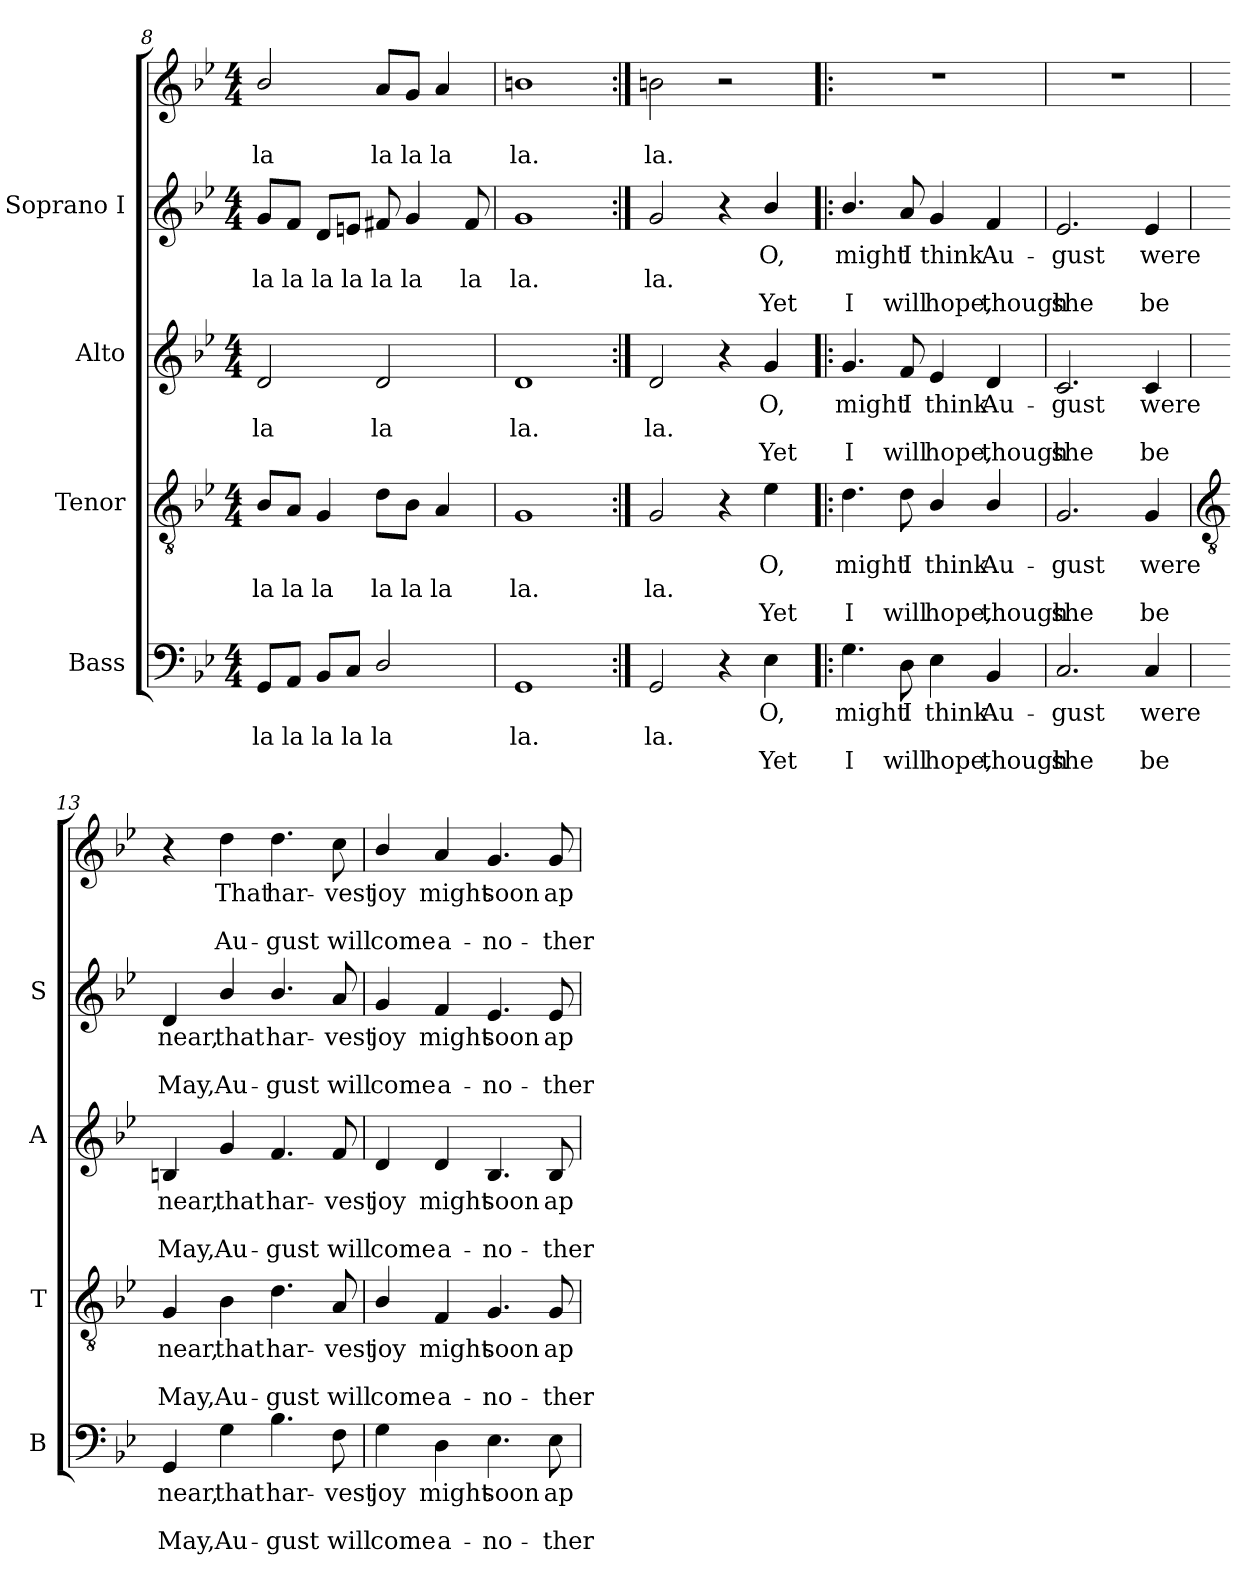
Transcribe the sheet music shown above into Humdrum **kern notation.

**kern	**text	**text	**text	**kern	**text	**text	**text	**kern	**text	**text	**text	**kern	**text	**text	**text	**kern	**text	**text	**text
*part4	*part4	*part4	*part4	*part3	*part3	*part3	*part3	*part2	*part2	*part2	*part2	*part1	*part1	*part1	*part1	*part1	*part1	*part1	*part1
*staff5	*staff5	*staff5	*staff5	*staff4	*staff4	*staff4	*staff4	*staff3	*staff3	*staff3	*staff3	*staff2	*staff2	*staff2	*staff2	*staff1	*staff1	*staff1	*staff1
*I"Bass	*	*	*	*I"Tenor	*	*	*	*I"Alto	*	*	*	*I"Soprano I	*	*	*	*	*	*	*
*I'B	*	*	*	*I'T	*	*	*	*I'A	*	*	*	*I'S	*	*	*	*	*	*	*
!!LO:LB:g=z
*clefF4	*	*	*	*clefGv2	*	*	*	*clefG2	*	*	*	*clefG2	*	*	*	*clefG2	*	*	*
*k[b-e-]	*	*	*	*k[b-e-]	*	*	*	*k[b-e-]	*	*	*	*k[b-e-]	*	*	*	*k[b-e-]	*	*	*
*B-:	*	*	*	*B-:	*	*	*	*B-:	*	*	*	*B-:	*	*	*	*B-:	*	*	*
*M4/4	*	*	*	*M4/4	*	*	*	*M4/4	*	*	*	*M4/4	*	*	*	*M4/4	*	*	*
=8	=8	=8	=8	=8	=8	=8	=8	=8	=8	=8	=8	=8	=8	=8	=8	=8	=8	=8	=8
!	!	!LO:LY:b	!	!	!	!LO:LY:b	!	!	!	!LO:LY:b	!	!	!	!LO:LY:b	!	!	!	!LO:LY:b	!
8GG/L	.	la	.	8B-/L	.	la	.	2d	.	la	.	8g/L	.	la	.	2b-/	.	la	.
!	!	!LO:LY:b	!	!	!	!LO:LY:b	!	!	!	!	!	!	!	!LO:LY:b	!	!	!	!	!
8AA/J	.	la	.	8A/J	.	la	.	.	.	.	.	8f/J	.	la	.	.	.	.	.
!	!	!LO:LY:b	!	!	!	!LO:LY:b	!	!	!	!	!	!	!	!LO:LY:b	!	!	!	!	!
8BB-/L	.	la	.	4G	.	la	.	.	.	.	.	8d/L	.	la	.	.	.	.	.
!	!	!LO:LY:b	!	!	!	!	!	!	!	!	!	!	!	!LO:LY:b	!	!	!	!	!
8C/J	.	la	.	.	.	.	.	.	.	.	.	8en/J	.	la	.	.	.	.	.
!	!	!LO:LY:b	!	!	!	!LO:LY:b	!	!	!	!LO:LY:b	!	!	!	!LO:LY:b	!	!	!	!LO:LY:b	!
2D/	.	la	.	8d\L	.	la	.	2d	.	la	.	8f#X	.	la	.	8a/L	.	la	.
!	!	!	!	!	!	!LO:LY:b	!	!	!	!	!	!	!	!LO:LY:b	!	!	!	!LO:LY:b	!
.	.	.	.	8B-\J	.	la	.	.	.	.	.	4g	.	la	.	8g/J	.	la	.
!	!	!	!	!	!	!LO:LY:b	!	!	!	!	!	!	!	!	!	!	!	!LO:LY:b	!
.	.	.	.	4A	.	la	.	.	.	.	.	.	.	.	.	4a	.	la	.
!	!	!	!	!	!	!	!	!	!	!	!	!	!	!LO:LY:b	!	!	!	!	!
.	.	.	.	.	.	.	.	.	.	.	.	8f#	.	la	.	.	.	.	.
=9	=9	=9	=9	=9	=9	=9	=9	=9	=9	=9	=9	=9	=9	=9	=9	=9	=9	=9	=9
!	!	!LO:LY:b	!	!	!	!LO:LY:b	!	!	!	!LO:LY:b	!	!	!	!LO:LY:b	!	!	!	!LO:LY:b	!
1GG	.	la.	.	1G	.	la.	.	1d	.	la.	.	1g	.	la.	.	1bn	.	la.	.
=10:|!	=10:|!	=10:|!	=10:|!	=10:|!	=10:|!	=10:|!	=10:|!	=10:|!	=10:|!	=10:|!	=10:|!	=10:|!	=10:|!	=10:|!	=10:|!	=10:|!	=10:|!	=10:|!	=10:|!
!	!	!LO:LY:b	!	!	!	!LO:LY:b	!	!	!	!LO:LY:b	!	!	!	!LO:LY:b	!	!	!	!LO:LY:b	!
2GG	.	la.	.	2G	.	la.	.	2d	.	la.	.	2g	.	la.	.	2bn	.	la.	.
4r	.	.	.	4r	.	.	.	4r	.	.	.	4r	.	.	.	2r	.	.	.
!	!LO:LY:b	!	!LO:LY:b	!	!LO:LY:b	!	!LO:LY:b	!	!LO:LY:b	!	!LO:LY:b	!	!LO:LY:b	!	!LO:LY:b	!	!	!	!
4E-	O,	.	Yet	4e-	O,	.	Yet	4g	O,	.	Yet	4b-/	O,	.	Yet	.	.	.	.
=11!|:	=11!|:	=11!|:	=11!|:	=11!|:	=11!|:	=11!|:	=11!|:	=11!|:	=11!|:	=11!|:	=11!|:	=11!|:	=11!|:	=11!|:	=11!|:	=11!|:	=11!|:	=11!|:	=11!|:
!	!LO:LY:b	!	!LO:LY:b	!	!LO:LY:b	!	!LO:LY:b	!	!LO:LY:b	!	!LO:LY:b	!	!LO:LY:b	!	!LO:LY:b	!	!	!	!
4.G	might	.	I	4.d	might	.	I	4.g	might	.	I	4.b-/	might	.	I	1r	.	.	.
!	!LO:LY:b	!	!LO:LY:b	!	!LO:LY:b	!	!LO:LY:b	!	!LO:LY:b	!	!LO:LY:b	!	!LO:LY:b	!	!LO:LY:b	!	!	!	!
8D	I	.	will	8d	I	.	will	8f	I	.	will	8a	I	.	will	.	.	.	.
!	!LO:LY:b	!	!LO:LY:b	!	!LO:LY:b	!	!LO:LY:b	!	!LO:LY:b	!	!LO:LY:b	!	!LO:LY:b	!	!LO:LY:b	!	!	!	!
4E-	think	.	hope,	4B-/	think	.	hope,	4e-	think	.	hope,	4g	think	.	hope,	.	.	.	.
!	!LO:LY:b	!	!LO:LY:b	!	!LO:LY:b	!	!LO:LY:b	!	!LO:LY:b	!	!LO:LY:b	!	!LO:LY:b	!	!LO:LY:b	!	!	!	!
4BB-	Au-	.	-though	4B-/	Au-	.	-though	4d	Au-	.	-though	4f	Au-	.	-though	.	.	.	.
=12	=12	=12	=12	=12	=12	=12	=12	=12	=12	=12	=12	=12	=12	=12	=12	=12	=12	=12	=12
!	!LO:LY:b	!	!LO:LY:b	!	!LO:LY:b	!	!LO:LY:b	!	!LO:LY:b	!	!LO:LY:b	!	!LO:LY:b	!	!LO:LY:b	!	!	!	!
2.C	gust	.	she	2.G	gust	.	she	2.c	gust	.	she	2.e-	gust	.	she	1r	.	.	.
!	!LO:LY:b	!	!LO:LY:b	!	!LO:LY:b	!	!LO:LY:b	!	!LO:LY:b	!	!LO:LY:b	!	!LO:LY:b	!	!LO:LY:b	!	!	!	!
4C	were	.	be	4G	were	.	be	4c	were	.	be	4e-	were	.	be	.	.	.	.
!!LO:LB:g=z
=13	=13	=13	=13	=13	=13	=13	=13	=13	=13	=13	=13	=13	=13	=13	=13	=13	=13	=13	=13
*	*	*	*	*clefGv2	*	*	*	*	*	*	*	*	*	*	*	*	*	*	*
!	!LO:LY:b	!	!LO:LY:b	!	!LO:LY:b	!	!LO:LY:b	!	!LO:LY:b	!	!LO:LY:b	!	!LO:LY:b	!	!LO:LY:b	!	!	!	!
4GG	near,	.	May,	4G	near,	.	May,	4Bn	near,	.	May,	4d	near,	.	May,	4r	.	.	.
!	!LO:LY:b	!	!LO:LY:b	!	!LO:LY:b	!	!LO:LY:b	!	!LO:LY:b	!	!LO:LY:b	!	!LO:LY:b	!	!LO:LY:b	!	!LO:LY:b	!	!LO:LY:b
4G	that	.	Au-	4B-	that	.	Au-	4g	that	.	Au-	4b-/	that	.	Au-	4dd	That	.	Au-
!	!LO:LY:b	!	!LO:LY:b	!	!LO:LY:b	!	!LO:LY:b	!	!LO:LY:b	!	!LO:LY:b	!	!LO:LY:b	!	!LO:LY:b	!	!LO:LY:b	!	!LO:LY:b
4.B-	-har-	.	-gust	4.d	-har-	.	-gust	4.f	-har-	.	-gust	4.b-/	-har-	.	-gust	4.dd	-har-	.	-gust
!	!LO:LY:b	!	!LO:LY:b	!	!LO:LY:b	!	!LO:LY:b	!	!LO:LY:b	!	!LO:LY:b	!	!LO:LY:b	!	!LO:LY:b	!	!LO:LY:b	!	!LO:LY:b
8F	vest	.	will	8A	vest	.	will	8f	vest	.	will	8a	vest	.	will	8cc	vest	.	will
=14	=14	=14	=14	=14	=14	=14	=14	=14	=14	=14	=14	=14	=14	=14	=14	=14	=14	=14	=14
!	!LO:LY:b	!	!LO:LY:b	!	!LO:LY:b	!	!LO:LY:b	!	!LO:LY:b	!	!LO:LY:b	!	!LO:LY:b	!	!LO:LY:b	!	!LO:LY:b	!	!LO:LY:b
4G	joy	.	come	4B-/	joy	.	come	4d	joy	.	come	4g	joy	.	come	4b-/	joy	.	come
!	!LO:LY:b	!	!LO:LY:b	!	!LO:LY:b	!	!LO:LY:b	!	!LO:LY:b	!	!LO:LY:b	!	!LO:LY:b	!	!LO:LY:b	!	!LO:LY:b	!	!LO:LY:b
4D	might	.	a-	4F	might	.	a-	4d	might	.	a-	4f	might	.	a-	4a	might	.	a-
!	!LO:LY:b	!	!LO:LY:b	!	!LO:LY:b	!	!LO:LY:b	!	!LO:LY:b	!	!LO:LY:b	!	!LO:LY:b	!	!LO:LY:b	!	!LO:LY:b	!	!LO:LY:b
4.E-	-soon	.	no-	4.G	-soon	.	no-	4.B-	-soon	.	no-	4.e-	-soon	.	no-	4.g	-soon	.	no-
!	!LO:LY:b	!	!LO:LY:b	!	!LO:LY:b	!	!LO:LY:b	!	!LO:LY:b	!	!LO:LY:b	!	!LO:LY:b	!	!LO:LY:b	!	!LO:LY:b	!	!LO:LY:b
8E-	-ap-	.	-ther	8G	-ap-	.	-ther	8B-	-ap-	.	-ther	8e-	-ap-	.	-ther	8g	-ap-	.	-ther
=	=	=	=	=	=	=	=	=	=	=	=	=	=	=	=	=	=	=	=
*-	*-	*-	*-	*-	*-	*-	*-	*-	*-	*-	*-	*-	*-	*-	*-	*-	*-	*-	*-
